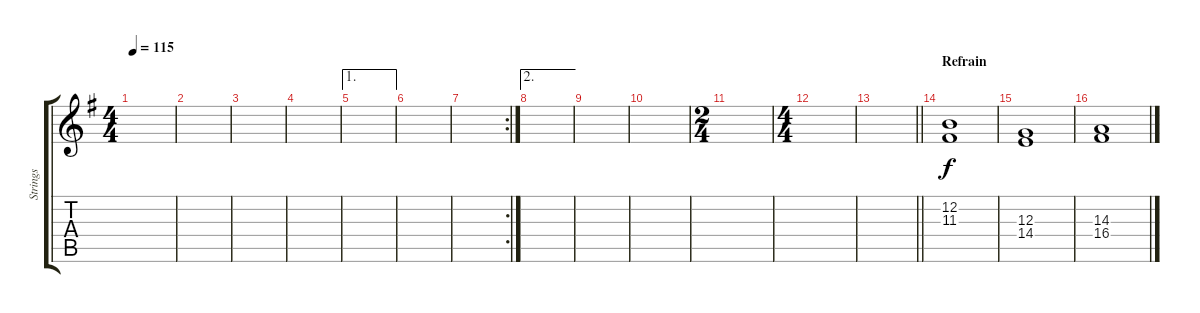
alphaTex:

\track ("Strings" "Strings") {instrument tremolostrings}
\staff {score tabs}
\tuning (E4 B3 G3 D3 A2 E2) {hide}
\ts (4 4)
\tempo 115
\clef g2
\ks eminor
|
|
|
|
\ae 1
|
|
\rc 2
|
\ae 2
|
|
|
\ts (2 4)
|
\ts (4 4)
|
\barLineRight lightlight
|
\section ("" "Refrain")
(12.2 11.3).1 |
(12.3 14.4).1 |
(14.3 16.4).1
